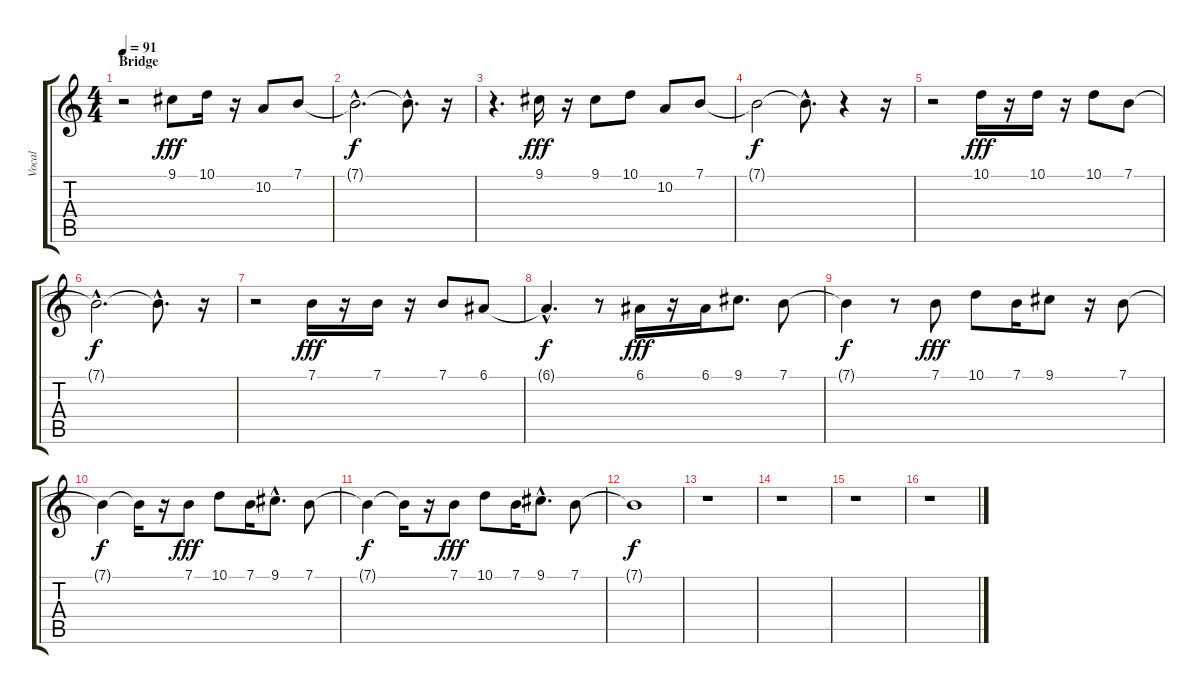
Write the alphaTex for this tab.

\track ("Vocal" "Vocal") {instrument acousticgrandpiano}
\staff {score tabs}
\tuning (E4 B3 G3 D3 A2 E2) {hide}
\ts (4 4)
\section ("" "Bridge")
\tempo 91
\clef g2
\ks c
r.2{dy fff} 9.1.8 10.1.16 r.16 10.2.8 7.1.8 |
7.1{hac t}.2{d dy f} 7.1{hac t}.8{d} r.16 |
r.4{d} 9.1.16{dy fff} r.16 9.1.8 10.1.8 10.2.8 7.1.8 |
7.1{t}.2{dy f} 7.1{hac t}.8{d} r.4 r.16 |
r.2 10.1.16{dy fff} r.16 10.1.16 r.16 10.1.8 7.1.8 |
7.1{hac t}.2{d dy f} 7.1{hac t}.8{d} r.16 |
r.2 7.1.16{dy fff} r.16 7.1.16 r.16 7.1.8 6.1.8 |
6.1{hac t}.4{d dy f} r.8 6.1.16{dy fff} r.16 6.1.16 9.1.8{d} 7.1.8 |
7.1{t}.4{dy f} r.8 7.1.8{dy fff} 10.1.8 7.1.16 9.1.8 r.16 7.1.8 |
7.1{t}.4{dy f} 7.1{t}.16 r.16 7.1.8{dy fff} 10.1.8 7.1.16 9.1{hac}.8{d} 7.1.8 |
7.1{t}.4{dy f} 7.1{t}.16 r.16 7.1.8{dy fff} 10.1.8 7.1.16 9.1{hac}.8{d} 7.1.8 |
7.1{t}.1{dy f} |
r.1 |
r.1 |
r.1 |
r.1
